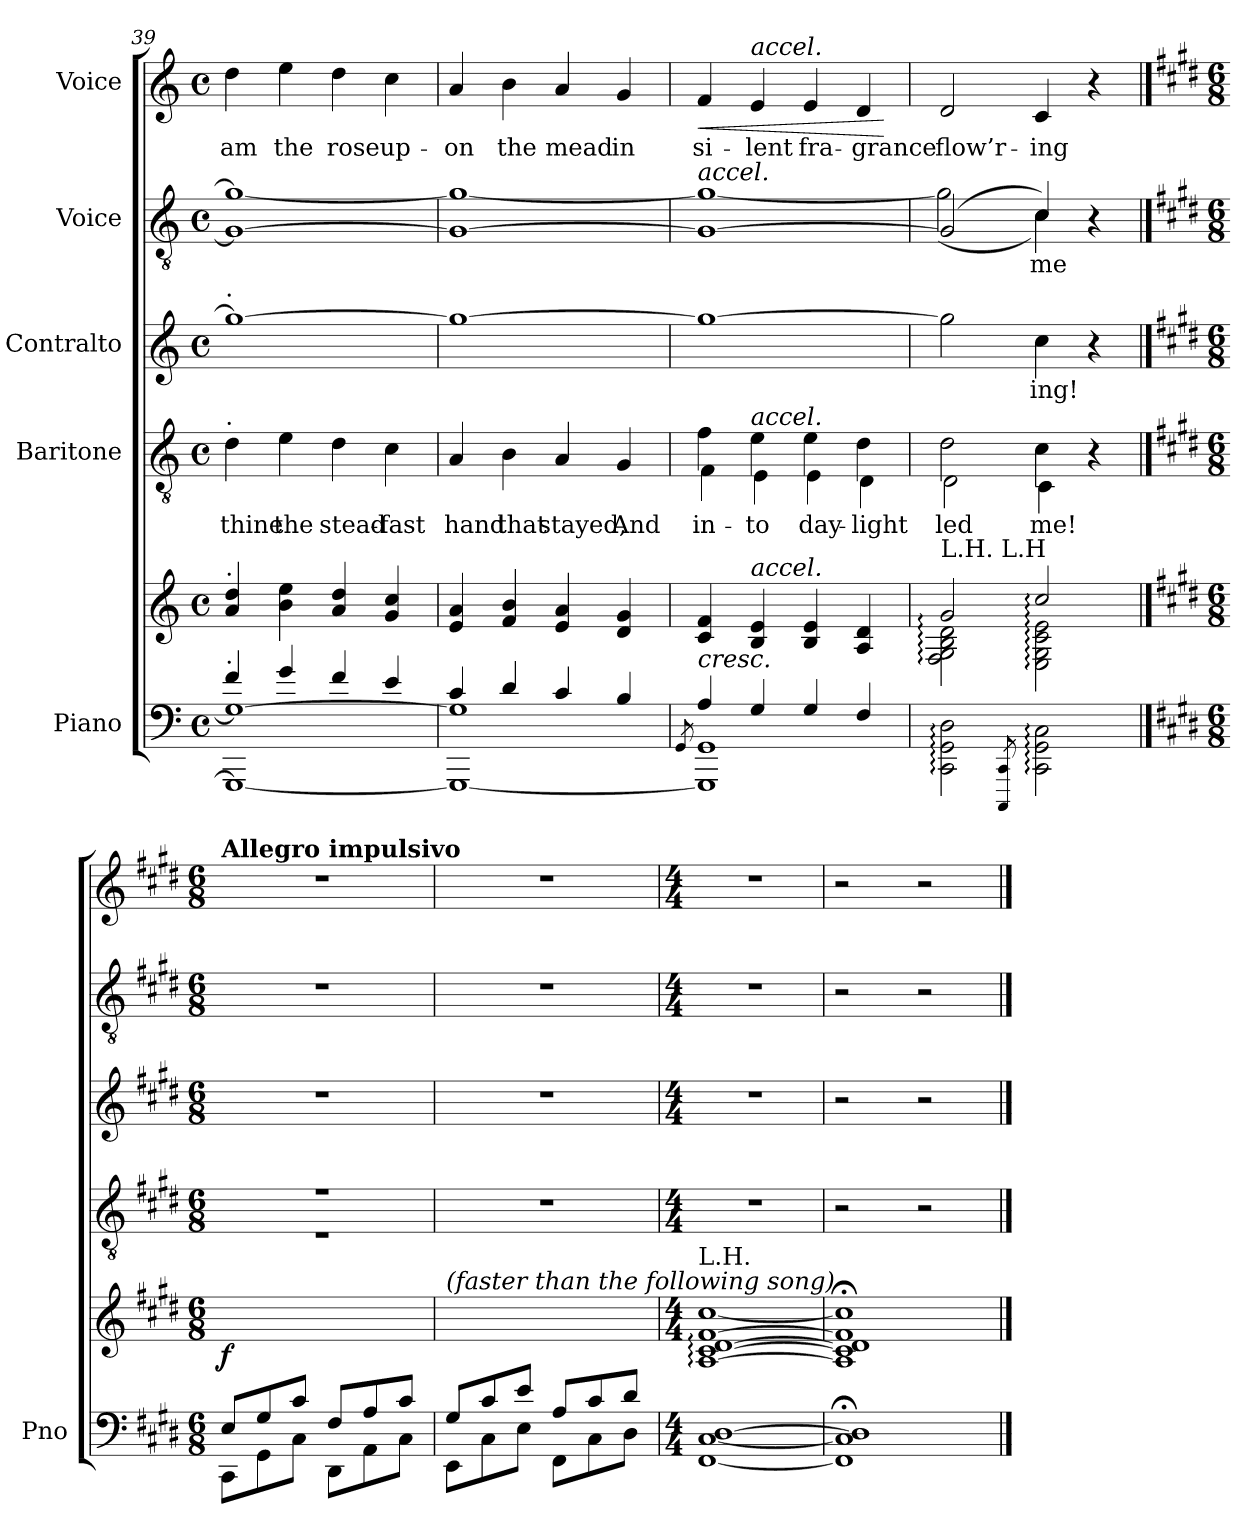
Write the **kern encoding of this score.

**kern	**kern	**dynam	**kern	**text	**kern	**text	**kern	**text	**kern	**text	**dynam
*part5	*part5	*part5	*part4	*part4	*part3	*part3	*part2	*part2	*part1	*part1	*part1
*staff6	*staff5	*staff5/6	*staff4	*staff4	*staff3	*staff3	*staff2	*staff2	*staff1	*staff1	*staff1
*I"Piano	*	*	*I"Baritone	*	*I"Contralto	*	*I"Voice	*	*I"Voice	*	*
*I'Pno	*	*	*	*	*	*	*	*	*	*	*
!!LO:PB:g=z
*clefF4	*clefG2	*	*clefGv2	*	*clefG2	*	*clefGv2	*	*clefG2	*	*
*k[]	*k[]	*	*k[]	*	*k[]	*	*k[]	*	*k[]	*	*
*M4/4	*M4/4	*	*M4/4	*	*M4/4	*	*M4/4	*	*M4/4	*	*
*met(c)	*met(c)	*	*met(c)	*	*met(c)	*	*met(c)	*	*met(c)	*	*
=39	=39	=39	=39	=39	=39	=39	=39	=39	=39	=39	=39
*^	*	*	*	*	*	*	*	*	*	*	*
*	*^	*	*	*	*	*	*	*	*	*	*	*
!	!	!	!	!	!	!	!LO:TX:a:t=.	!	!	!	!	!	!
!	!	!	!	!	!LO:TX:a:t=.	!	!	!	!	!	!	!	!
!	!	!	!LO:TX:a:t=.	!	!	!	!	!	!	!	!	!	!
!LO:TX:a:t=.	!	!	!	!	!	!	!	!	!	!	!	!	!
!	!	!	!	!	!	!LO:LY:b	!	!	!	!	!	!LO:LY:b	!
*	*	*	*	*	*	*	*	*	*^	*	*	*	*
4f/	1GGG_	1G_	4a/ 4dd/	.	4d\	thine	1gg_	.	1G_	1g!_	.	4dd\	am	.
!	!	!	!	!	!	!LO:LY:b	!	!	!	!	!	!	!LO:LY:b	!
4g/	.	.	4b\ 4ee\	.	4e\	the	.	.	.	.	.	4ee\	the	.
!	!	!	!	!	!	!LO:LY:b	!	!	!	!	!	!	!LO:LY:b	!
4f/	.	.	4a/ 4dd/	.	4d\	stead-	.	.	.	.	.	4dd\	rose	.
!	!	!	!	!	!	!LO:LY:b	!	!	!	!	!	!	!LO:LY:b	!
4e/	.	.	4g/ 4cc/	.	4c\	-fast	.	.	.	.	.	4cc\	up-	.
=40	=40	=40	=40	=40	=40	=40	=40	=40	=40	=40	=40	=40	=40	=40
!	!	!	!	!	!	!LO:LY:b	!	!	!	!	!	!	!LO:LY:b	!
4c/	1GGG_	1G]	4e/ 4a/	.	4A/	hand	1gg_	.	1G_	1g!_	.	4a/	-on	.
!	!	!	!	!	!	!LO:LY:b	!	!	!	!	!	!	!LO:LY:b	!
4d/	.	.	4f/ 4b/	.	4B\	that	.	.	.	.	.	4b\	the	.
!	!	!	!	!	!	!LO:LY:b	!	!	!	!	!	!	!LO:LY:b	!
4c/	.	.	4e/ 4a/	.	4A/	stayed,	.	.	.	.	.	4a/	mead	.
!	!	!	!	!	!	!LO:LY:b	!	!	!	!	!	!	!LO:LY:b	!
4B/	.	.	4d/ 4g/	.	4G/	And	.	.	.	.	.	4g/	in	.
*v	*v	*v	*	*	*	*	*	*	*	*	*	*	*	*
=41	=41	=41	=41	=41	=41	=41	=41	=41	=41	=41	=41	=41
8qGG/	.	.	.	.	.	.	.	.	.	.	.	.
*^	*	*	*	*	*	*	*	*	*	*	*	*
!	!	!	!	!	!	!	!	!LO:TX:a:i:t=accel.	!	!	!	!	!
!	!	!	!LO:HP:b	!	!LO:LY:b	!	!	!	!	!	!	!LO:LY:b	!LO:HP:b
*	*	*	*	*^	*	*	*	*	*	*	*	*	*
4A/	1GGG] 1GG	4c/ 4f/	<	4f\	4F\	in-	1gg_	.	1G_	1g!_	.	4f/	si-	<
!	!	!	!	!	!	!	!	!	!	!	!	!LO:TX:a:i:t=accel.	!	!
!	!	!	!	!LO:TX:a:i:t=accel.	!	!	!	!	!	!	!	!	!	!
!	!	!LO:TX:a:i:t=accel.	!	!	!	!	!	!	!	!	!	!	!	!
!	!	!	!	!	!	!LO:LY:b	!	!	!	!	!	!	!LO:LY:b	!
4G/	.	4B/ 4e/	.	4e\	4E\	-to	.	.	.	.	.	4e/	-lent	.
!	!	!	!	!	!	!LO:LY:b	!	!	!	!	!	!	!LO:LY:b	!
4G/	.	4B/ 4e/	.	4e\	4E\	day-	.	.	.	.	.	4e/	fra-	.
!	!	!	!	!	!	!LO:LY:b	!	!	!	!	!	!	!LO:LY:b	!
4F/	.	4A/ 4d/	.	4d\	4D\	-light	.	.	.	.	.	4d/	-grance	.
*v	*v	*	*	*v	*v	*	*	*	*v	*v	*	*	*	*
.	.	.	.	.	.	.	.	.	.	.	[
=42	=42	=42	=42	=42	=42	=42	=42	=42	=42	=42	=42
*	*^	*	*	*	*	*	*	*	*	*	*
!	!LO:TX:a:t=L.H.     L.H	!	!	!	!	!	!	!	!	!	!	!
!	!	!	!	!	!LO:LY:b	!	!	!	!	!	!LO:LY:b	!
*	*	*	*	*^	*	*	*	*^	*	*	*	*
2CC\: 2GG\: 2D\:	2g:/	2F\: 2G\: 2B\: 2d\:	.	2d\	2D\	led	2gg\]	.	(<2G/]	(>2g!\]	.	2d/	flow’r-	.
8qCCC/ 8qCC/	.	.	.	.	.	.	.	.	.	.	.	.	.	.
!	!	!	!	!	!	!LO:LY:b	!	!LO:LY:b	!	!	!LO:LY:b	!	!LO:LY:b	!
2CC\: 2GG\: 2C\:	2cc:/	2E\: 2G\: 2c\: 2e\:	.	4c\	4C\	me!	4cc\	-ing!	4c/)	4c\)	me	4c/	-ing	.
.	.	.	.	4r	4ryy	.	4r	.	4r	4ryy	.	4r	.	.
*	*v	*v	*	*	*	*	*	*	*v	*v	*	*	*	*
!!LO:LB:g=z
==1	==1	==1	==1	==1	==1	==1	==1	==1	==1	==1	==1	==1
*k[f#c#g#d#]	*k[f#c#g#d#]	*	*k[f#c#g#d#]	*	*	*k[f#c#g#d#]	*	*k[f#c#g#d#]	*	*k[f#c#g#d#]	*	*
*M6/8	*M6/8	*	*M6/8	*	*	*M6/8	*	*M6/8	*	*M6/8	*	*
*^	*	*	*	*	*	*	*	*^	*	*	*	*
!	!	!	!	!	!	!	!	!	!	!	!	!LO:TX:a:B:t=Allegro impulsivo	!	!
!	!	!	!LO:DY:b	!	!	!	!	!	!	!	!	!	!	!
*	*	*	*	*	*	*	*	*	*v	*v	*	*	*	*
8E/L	8CC#\L	2.ryy	f	2.r	2.r	.	2.r	.	2.r	.	2.r	.	.
8G#/	8GG#\	.	.	.	.	.	.	.	.	.	.	.	.
8c#/J	8C#\J	.	.	.	.	.	.	.	.	.	.	.	.
8F#/L	8DD#\L	.	.	.	.	.	.	.	.	.	.	.	.
8A/	8AA\	.	.	.	.	.	.	.	.	.	.	.	.
8c#/J	8C#\J	.	.	.	.	.	.	.	.	.	.	.	.
*	*	*	*	*v	*v	*	*	*	*	*	*	*	*
=2	=2	=2	=2	=2	=2	=2	=2	=2	=2	=2	=2	=2
!	!	!LO:TX:a:i:t=(faster than the following song)	!	!	!	!	!	!	!	!	!	!
8G#/L	8EE\L	2.ryy	.	2.r	.	2.r	.	2.r	.	2.r	.	.
8c#/	8C#\	.	.	.	.	.	.	.	.	.	.	.
8e/J	8E\J	.	.	.	.	.	.	.	.	.	.	.
8A/L	8FF#\L	.	.	.	.	.	.	.	.	.	.	.
8c#/	8C#\	.	.	.	.	.	.	.	.	.	.	.
8d#/J	8D#\J	.	.	.	.	.	.	.	.	.	.	.
*v	*v	*	*	*	*	*	*	*	*	*	*	*
.	.	[	.	.	.	.	.	.	.	.	.
=3	=3	=3	=3	=3	=3	=3	=3	=3	=3	=3	=3
*M4/4	*M4/4	*	*M4/4	*	*M4/4	*	*M4/4	*	*M4/4	*	*
*	*^	*	*	*	*	*	*	*	*	*	*
!	!LO:TX:a:t=L.H.	!	!	!	!	!	!	!	!	!	!	!
[1FF# [1C# [1D#	[1A: [1c#: [1d#: [1f#:	[1cc#	.	1r	.	1r	.	1r	.	1r	.	.
=4	=4	=4	=4	=4	=4	=4	=4	=4	=4	=4	=4	=4
1FF#];< 1C#];< 1D#];<	1A];< 1c#];< 1d#];< 1f#];<	1cc#]	.	2r	.	2r	.	2r	.	2r	.	.
.	.	.	.	2r	.	2r	.	2r	.	2r	.	.
*	*v	*v	*	*	*	*	*	*	*	*	*	*
==	==	==	==	==	==	==	==	==	==	==	==
*-	*-	*-	*-	*-	*-	*-	*-	*-	*-	*-	*-
